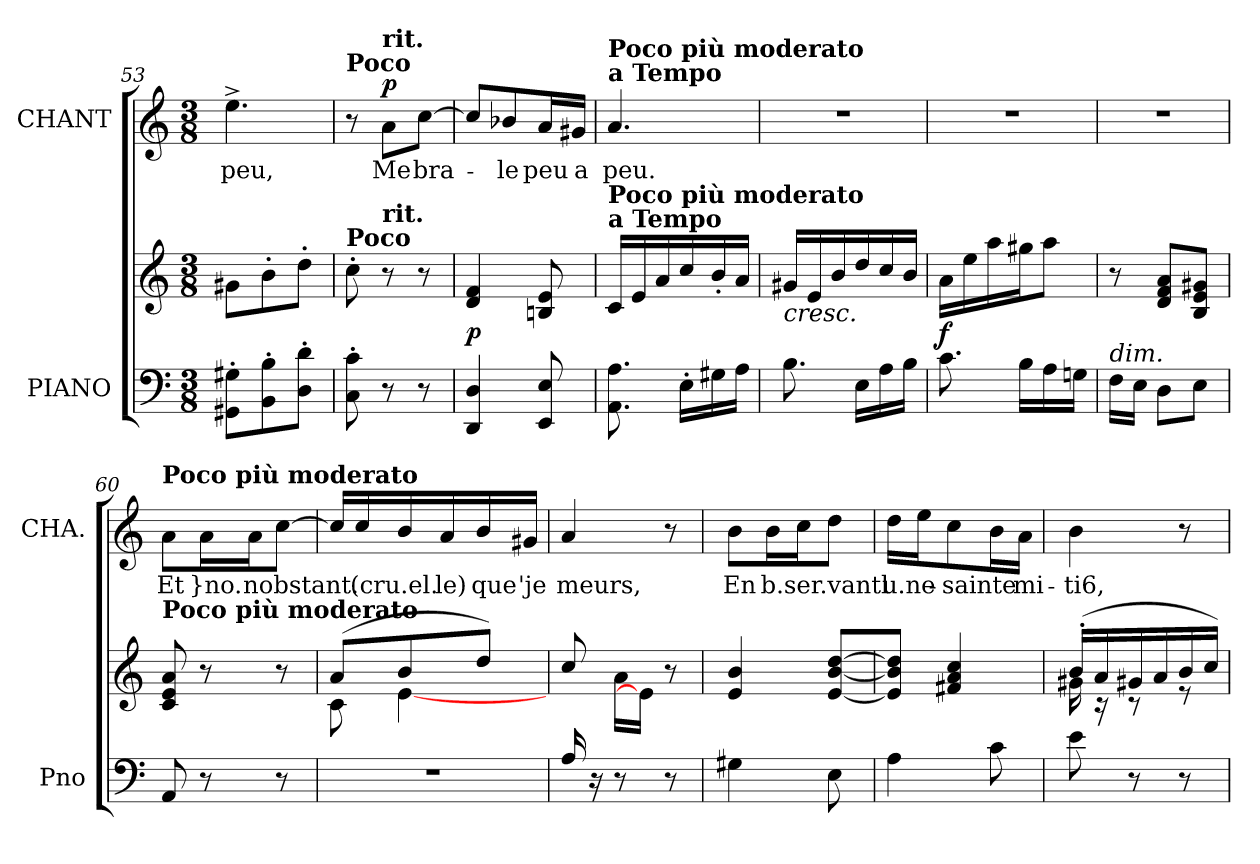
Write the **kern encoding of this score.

**kern	**kern	**dynam	**kern	**text	**dynam
*part2	*part2	*part2	*part1	*part1	*part1
*staff3	*staff2	*staff2/3	*staff1	*staff1	*staff1
*I"PIANO	*	*	*I"CHANT	*	*
*I'Pno	*	*	*I'CHA.	*	*
*clefF4	*clefG2	*	*clefG2	*	*
*k[]	*k[]	*	*k[]	*	*
*C:	*C:	*	*C:	*	*
*M3/8	*M3/8	*	*M3/8	*	*
=53	=53	=53	=53	=53	=53
!	!	!	!	!LO:LY:b:color=#000000	!
8GG#Xi\' 8G#Xi'L	8g#Xi\L	.	4.ee^i\	peu,	.
8BBi\' 8Bi'	8b'i\	.	.	.	.
8Di\' 8di'J	8dd'i\J	.	.	.	.
=54	=54	=54	=54	=54	=54
!	!	!	!LO:TX:a:B:t=Poco	!	!
!	!LO:TX:a:B:t=Poco	!	!	!	!
8Ci\' 8ci'	8cc'i\	.	8r	.	.
!	!	!	!LO:TX:a:B:t=rit.	!	!
!	!LO:TX:a:B:t=rit.	!	!	!	!
!	!	!	!	!LO:LY:b:color=#000000	!
8r	8r	.	8ai\L	Me	p
!	!	!	!	!LO:LY:b:color=#000000	!
8r	8r	.	[>8cci\J	bra-	.
!!LO:PB:g=z
=55	=55	=55	=55	=55	=55
4DDi/ 4Di	4di/ 4fi	p	8cci/L]	.	.
!	!	!	!	!LO:LY:b:color=#000000	!
.	.	.	8b-Xi/	le	.
!	!	!	!	!LO:LY:b:color=#000000	!
8EEi/ 8Ei	8Bni/ 8ei	.	16ai/L	peu	.
!	!	!	!	!LO:LY:b:color=#000000	!
.	.	.	16g#Xi/JJ	a	.
=56	=56	=56	=56	=56	=56
*	*MM100	*	*MM100	*	*
!	!	!	!LO:TX:a:B:t=a Tempo	!	!
!	!	!	!LO:TX:a:B:t=Poco più moderato	!	!
!	!LO:TX:a:B:t=a Tempo	!	!	!	!
!	!LO:TX:a:B:t=Poco più moderato	!	!	!	!
!	!	!	!	!LO:LY:b:color=#000000	!
8.AAi\ 8.Ai	16ci/LL	.	4.ai/	peu.	.
.	16ei/	.	.	.	.
.	16ai/	.	.	.	.
16E'i\LL	16cci/	.	.	.	.
16G#Xi\	16b'i/	.	.	.	.
16Ai\JJ	16ai/JJ	.	.	.	.
=57	=57	=57	=57	=57	=57
!	!LO:TX:b:i:t=cresc.	!	!	!	!
!	!	!	!LO:N:vis=1	!	!
8.Bi\	16g#Xi/LL	.	4.r	.	.
.	16ei/	.	.	.	.
.	16bi/	.	.	.	.
16Ei\LL	16ddi/	.	.	.	.
16Ai\	16cci/	.	.	.	.
16Bi\JJ	16bi/JJ	.	.	.	.
=58	=58	=58	=58	=58	=58
!	!	!	!LO:N:vis=1	!	!
8.ci\	16ai\LL	f	4.r	.	.
.	16eei\	.	.	.	.
.	16aai\	.	.	.	.
16Bi\LL	16gg#Xi\J	.	.	.	.
16Ai\	8aai\J	.	.	.	.
16Gni\JJ	.	.	.	.	.
!!LO:LB:g=z
=59	=59	=59	=59	=59	=59
!LO:TX:a:i:t=dim.	!	!	!	!	!
!	!	!	!LO:N:vis=1	!	!
16Fi\LL	8r	.	4.r	.	.
16Ei\JJ	.	.	.	.	.
8Di\L	8di/ 8fi 8aiL	.	.	.	.
8Ei\J	8Bi/ 8ei 8g#XiJ	.	.	.	.
=60	=60	=60	=60	=60	=60
*	*MM100	*	*MM100	*	*
!	!	!	!LO:TX:a:B:t=Poco più moderato	!	!
!	!LO:TX:a:B:t=Poco più moderato	!	!	!	!
!	!	!	!	!LO:LY:b:color=#000000	!
8AAi/	8ci/ 8ei 8ai	.	8ai\L	Et	.
!	!	!	!	!LO:LY:b:color=#000000	!
8r	8r	.	16ai\L	}no.	.
!	!	!	!	!LO:LY:b:color=#000000	!
.	.	.	16ai\J	nobstant.	.
8r	8r	.	[>8cci\J	.	.
=61	=61	=61	=61	=61	=61
!LO:N:vis=1	!	!	!	!	!
*	*^	*	*	*	*
4.r	(8ai/L	8ci\	.	16cci/LL]	.	.
!	!	!	!	!	!LO:LY:b:color=#000000	!
.	.	.	.	16cci/	(cru.el.	.
.	8bi/	[<4ei\	.	16bi/	.	.
!	!	!	!	!	!LO:LY:b:color=#000000	!
.	.	.	.	16ai/	le)	.
!	!	!	!	!	!LO:LY:b:color=#000000	!
.	8ddi/J)	.	.	16bi/	que	.
!	!	!	!	!	!LO:LY:b:color=#000000	!
.	.	.	.	16g#Xi/JJ	'je	.
*	*v	*v	*	*	*	*
=62	=62	=62	=62	=62	=62
!	!	!	!	!LO:LY:b:color=#000000	!
16Ai/	8cci/	.	4ai/	meurs,	.
16r	.	.	.	.	.
8r	16ai\LL	.	.	.	.
.	16ei\JJ]	.	.	.	.
8r	8r	.	8r	.	.
!!LO:LB:g=z
=63	=63	=63	=63	=63	=63
!	!	!	!	!LO:LY:b:color=#000000	!
4G#Xi\	4ei/ 4bi	.	8bi\L	En	.
!	!	!	!	!LO:LY:b:color=#000000	!
.	.	.	16bi\L	b.ser.vantl	.
.	.	.	16cci\J	.	.
8Ei\	[<8ei/ [<8bi [>8ddiL	.	8ddi\J	.	.
=64	=64	=64	=64	=64	=64
!	!	!	!	!LO:LY:b:color=#000000	!
4Ai\	8ei/] 8bi] 8ddi]J	.	16ddi\LL	u.ne-	.
.	.	.	16eei\J	.	.
!	!	!	!	!LO:LY:b:color=#000000	!
.	4f#Xi/ 4ai 4cci	.	8cci\	sainte	.
8ci\	.	.	16bi\L	.	.
!	!	!	!	!LO:LY:b:color=#000000	!
.	.	.	16ai\JJ	mi-	.
=65	=65	=65	=65	=65	=65
*	*^	*	*	*	*
!	!	!	!	!	!LO:LY:b:color=#000000	!
8ei\	(16b'i/LL	16g#Xi\	.	4bi\	ti6,	.
.	16ai/	16r	.	.	.	.
8r	16g#Xi/	8r	.	.	.	.
.	16ai/	.	.	.	.	.
8r	16bi/	8r	.	8r	.	.
.	16cci/JJ)	.	.	.	.	.
*	*v	*v	*	*	*	*
=	=	=	=	=	=
*-	*-	*-	*-	*-	*-
